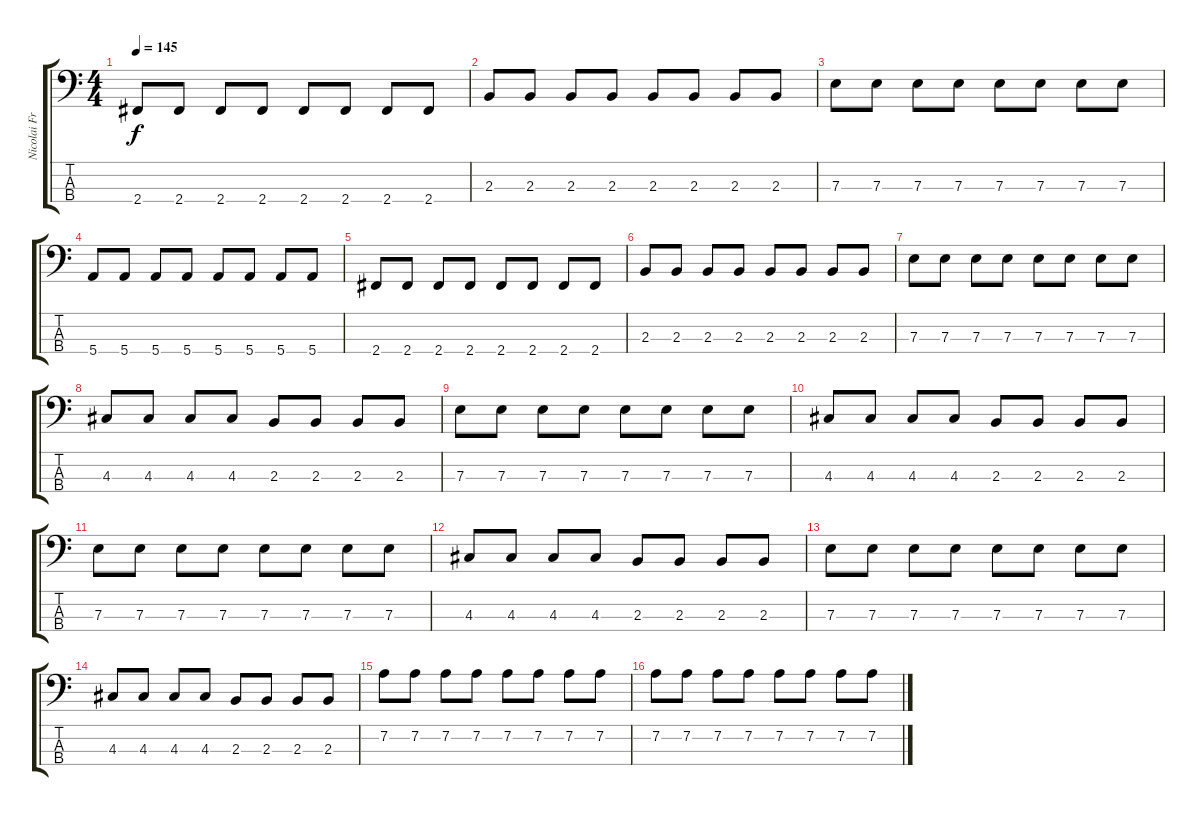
\track ("Nicolai Fraiture" "Nicolai Fr") {instrument electricbasspick}
\staff {score tabs}
\tuning (G2 D2 A1 E1) {hide}
\ts (4 4)
\tempo 145
\clef f4
\ks c
2.4.8{dy f} 2.4.8 2.4.8 2.4.8 2.4.8 2.4.8 2.4.8 2.4.8 |
2.3.8 2.3.8 2.3.8 2.3.8 2.3.8 2.3.8 2.3.8 2.3.8 |
7.3.8 7.3.8 7.3.8 7.3.8 7.3.8 7.3.8 7.3.8 7.3.8 |
5.4.8 5.4.8 5.4.8 5.4.8 5.4.8 5.4.8 5.4.8 5.4.8 |
2.4.8 2.4.8 2.4.8 2.4.8 2.4.8 2.4.8 2.4.8 2.4.8 |
2.3.8 2.3.8 2.3.8 2.3.8 2.3.8 2.3.8 2.3.8 2.3.8 |
7.3.8 7.3.8 7.3.8 7.3.8 7.3.8 7.3.8 7.3.8 7.3.8 |
4.3.8 4.3.8 4.3.8 4.3.8 2.3.8 2.3.8 2.3.8 2.3.8 |
7.3.8 7.3.8 7.3.8 7.3.8 7.3.8 7.3.8 7.3.8 7.3.8 |
4.3.8 4.3.8 4.3.8 4.3.8 2.3.8 2.3.8 2.3.8 2.3.8 |
7.3.8 7.3.8 7.3.8 7.3.8 7.3.8 7.3.8 7.3.8 7.3.8 |
4.3.8 4.3.8 4.3.8 4.3.8 2.3.8 2.3.8 2.3.8 2.3.8 |
7.3.8 7.3.8 7.3.8 7.3.8 7.3.8 7.3.8 7.3.8 7.3.8 |
4.3.8 4.3.8 4.3.8 4.3.8 2.3.8 2.3.8 2.3.8 2.3.8 |
7.2.8 7.2.8 7.2.8 7.2.8 7.2.8 7.2.8 7.2.8 7.2.8 |
7.2.8 7.2.8 7.2.8 7.2.8 7.2.8 7.2.8 7.2.8 7.2.8
